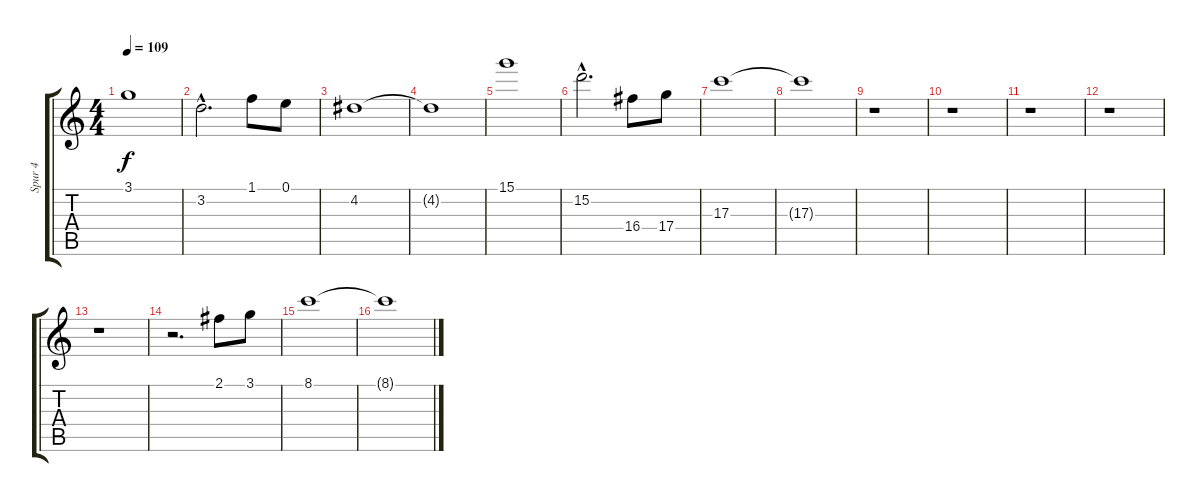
\track ("Spur 4" "Spur 4") {instrument electricguitarjazz}
\staff {score tabs}
\tuning (E4 B3 G3 D3 A2 E2) {hide}
\ts (4 4)
\tempo 109
\clef g2
\ks c
3.1.1{dy f} |
3.2{hac}.2{d} 1.1.8 0.1.8 |
4.2.1 |
4.2{t}.1 |
15.1.1 |
15.2{hac}.2{d} 16.4.8 17.4.8 |
17.3.1 |
17.3{t}.1 |
r.1 |
r.1 |
r.1 |
r.1 |
r.1 |
r.2{d} 2.1.8 3.1.8 |
8.1.1 |
8.1{t}.1
